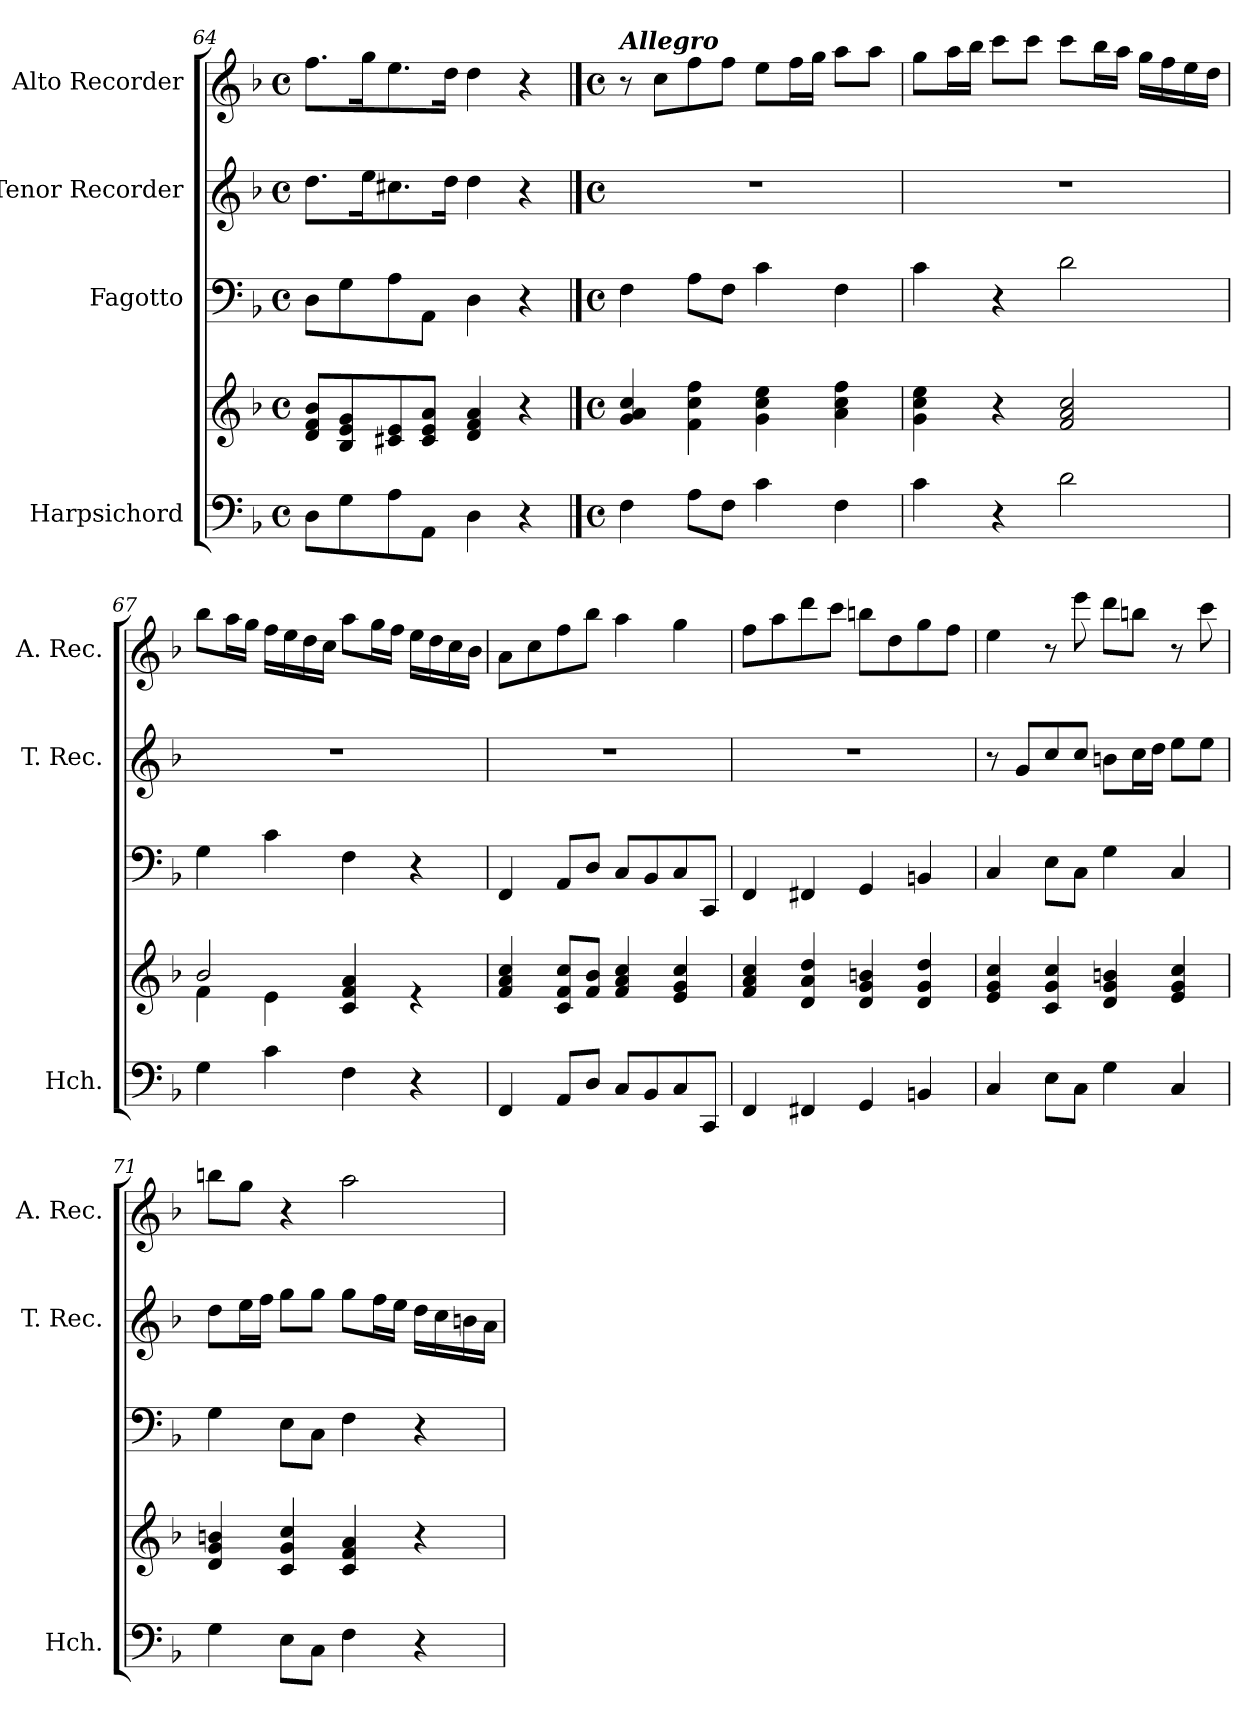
**kern	**kern	**kern	**kern	**kern
*part4	*part4	*part3	*part2	*part1
*staff5	*staff4	*staff3	*staff2	*staff1
*I"Harpsichord	*	*I"Fagotto	*I"Tenor Recorder	*I"Alto Recorder
*I'Hch.	*	*	*I'T. Rec.	*I'A. Rec.
*clefF4	*clefG2	*clefF4	*clefG2	*clefG2
*k[b-]	*k[b-]	*k[b-]	*k[b-]	*k[b-]
*M4/4	*M4/4	*M4/4	*M4/4	*M4/4
*met(c)	*met(c)	*met(c)	*met(c)	*met(c)
=64	=64	=64	=64	=64
8D\L	8d/ 8f/ 8b-/L	8D\L	8.dd\L	8.ff\L
8G\	8B-/ 8e/ 8g/	8G\	.	.
.	.	.	16ee\K	16gg\K
8A\	8c#X/ 8e/	8A\	8.cc#X\	8.ee\
8AA\J	8c#/ 8e/ 8a/J	8AA\J	.	.
.	.	.	16dd\Jk	16dd\Jk
4D\	4d/ 4f/ 4a/	4D\	4dd\	4dd\
4r	4r	4r	4r	4r
!!LO:LB:g=z
==65	==65	==65	==65	==65
*M4/4	*M4/4	*M4/4	*M4/4	*M4/4
*met(c)	*met(c)	*met(c)	*met(c)	*met(c)
*	*	*	*	*MM110
!	!	!	!	!LO:TX:a:Bi:t=Allegro
4F\	4g/ 4a/ 4cc/	4F\	1r	8r
.	.	.	.	8cc\L
8A\L	4f\ 4cc\ 4ff\	8A\L	.	8ff\
8F\J	.	8F\J	.	8ff\J
4c\	4g\ 4cc\ 4ee\	4c\	.	8ee\L
.	.	.	.	16ff\L
.	.	.	.	16gg\JJ
4F\	4a\ 4cc\ 4ff\	4F\	.	8aa\L
.	.	.	.	8aa\J
=66	=66	=66	=66	=66
4c\	4g\ 4cc\ 4ee\	4c\	1r	8gg\L
.	.	.	.	16aa\L
.	.	.	.	16bb-\JJ
4r	4r	4r	.	8ccc\L
.	.	.	.	8ccc\J
2d\	2f/ 2a/ 2cc/	2d\	.	8ccc\L
.	.	.	.	16bb-\L
.	.	.	.	16aa\JJ
.	.	.	.	16gg\LL
.	.	.	.	16ff\
.	.	.	.	16ee\
.	.	.	.	16dd\JJ
=67	=67	=67	=67	=67
*	*^	*	*	*
4G\	2b-/	4f\	4G\	1r	8bb-\L
.	.	.	.	.	16aa\L
.	.	.	.	.	16gg\JJ
4c\	.	4e\	4c\	.	16ff\LL
.	.	.	.	.	16ee\
.	.	.	.	.	16dd\
.	.	.	.	.	16cc\JJ
4F\	4c/ 4f/ 4a/	2ryy	4F\	.	8aa\L
.	.	.	.	.	16gg\L
.	.	.	.	.	16ff\JJ
4r	4re	.	4r	.	16ee\LL
.	.	.	.	.	16dd\
.	.	.	.	.	16cc\
.	.	.	.	.	16b-\JJ
*	*v	*v	*	*	*
=68	=68	=68	=68	=68
4FF/	4f/ 4a/ 4cc/	4FF/	1r	8a\L
.	.	.	.	8cc\
8AA/L	8c/ 8f/ 8cc/L	8AA/L	.	8ff\
8D/J	8f/ 8b-/J	8D/J	.	8bb-\J
8C/L	4f/ 4a/ 4cc/	8C/L	.	4aa\
8BB-/	.	8BB-/	.	.
8C/	4e/ 4g/ 4cc/	8C/	.	4gg\
8CC/J	.	8CC/J	.	.
=69	=69	=69	=69	=69
4FF/	4f/ 4a/ 4cc/	4FF/	1r	8ff\L
.	.	.	.	8aa\
4FF#X/	4d/ 4a/ 4dd/	4FF#X/	.	8ddd\
.	.	.	.	8ccc\J
4GG/	4d/ 4g/ 4bn/	4GG/	.	8bbn\L
.	.	.	.	8dd\
4BBn/	4d/ 4g/ 4dd/	4BBn/	.	8gg\
.	.	.	.	8ff\J
=70	=70	=70	=70	=70
4C/	4e/ 4g/ 4cc/	4C/	8r	4ee\
.	.	.	8g/L	.
8E\L	4c/ 4g/ 4cc/	8E\L	8cc/	8r
8C\J	.	8C\J	8cc/J	8eee\
4G\	4d/ 4g/ 4bn/	4G\	8bn\L	8ddd\L
.	.	.	16cc\L	8bbn\J
.	.	.	16dd\JJ	.
4C/	4e/ 4g/ 4cc/	4C/	8ee\L	8r
.	.	.	8ee\J	8ccc\
!!LO:PB:g=z
=71	=71	=71	=71	=71
4G\	4d/ 4g/ 4bn/	4G\	8dd\L	8bbn\L
.	.	.	16ee\L	8gg\J
.	.	.	16ff\JJ	.
8E\L	4c/ 4g/ 4cc/	8E\L	8gg\L	4r
8C\J	.	8C\J	8gg\J	.
4F\	4c/ 4f/ 4a/	4F\	8gg\L	2aa\
.	.	.	16ff\L	.
.	.	.	16ee\JJ	.
4r	4r	4r	16dd\LL	.
.	.	.	16cc\	.
.	.	.	16bn\	.
.	.	.	16a\JJ	.
=	=	=	=	=
*-	*-	*-	*-	*-
